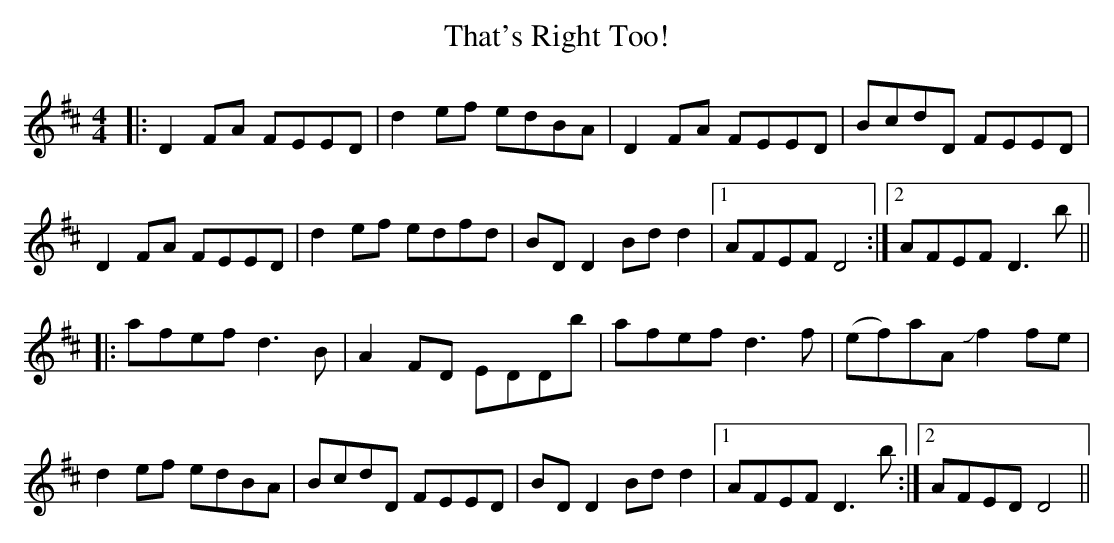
X:1
T: That's Right Too!
M: 4/4
L: 1/8
K: Dmaj
|:D2FA FEED|d2ef edBA|D2FA FEED|BcdD FEED|
D2FA FEED|d2ef edfd|BDD2 Bdd2|1 AFEF D4:|2 AFEF D3b||
|:afef d3B|A2FD EDDb|afef d3f|(ef)aA Jf2fe|
d2ef edBA|BcdD FEED|BDD2 Bdd2|1 AFEF D3b:|2 AFED D4||
